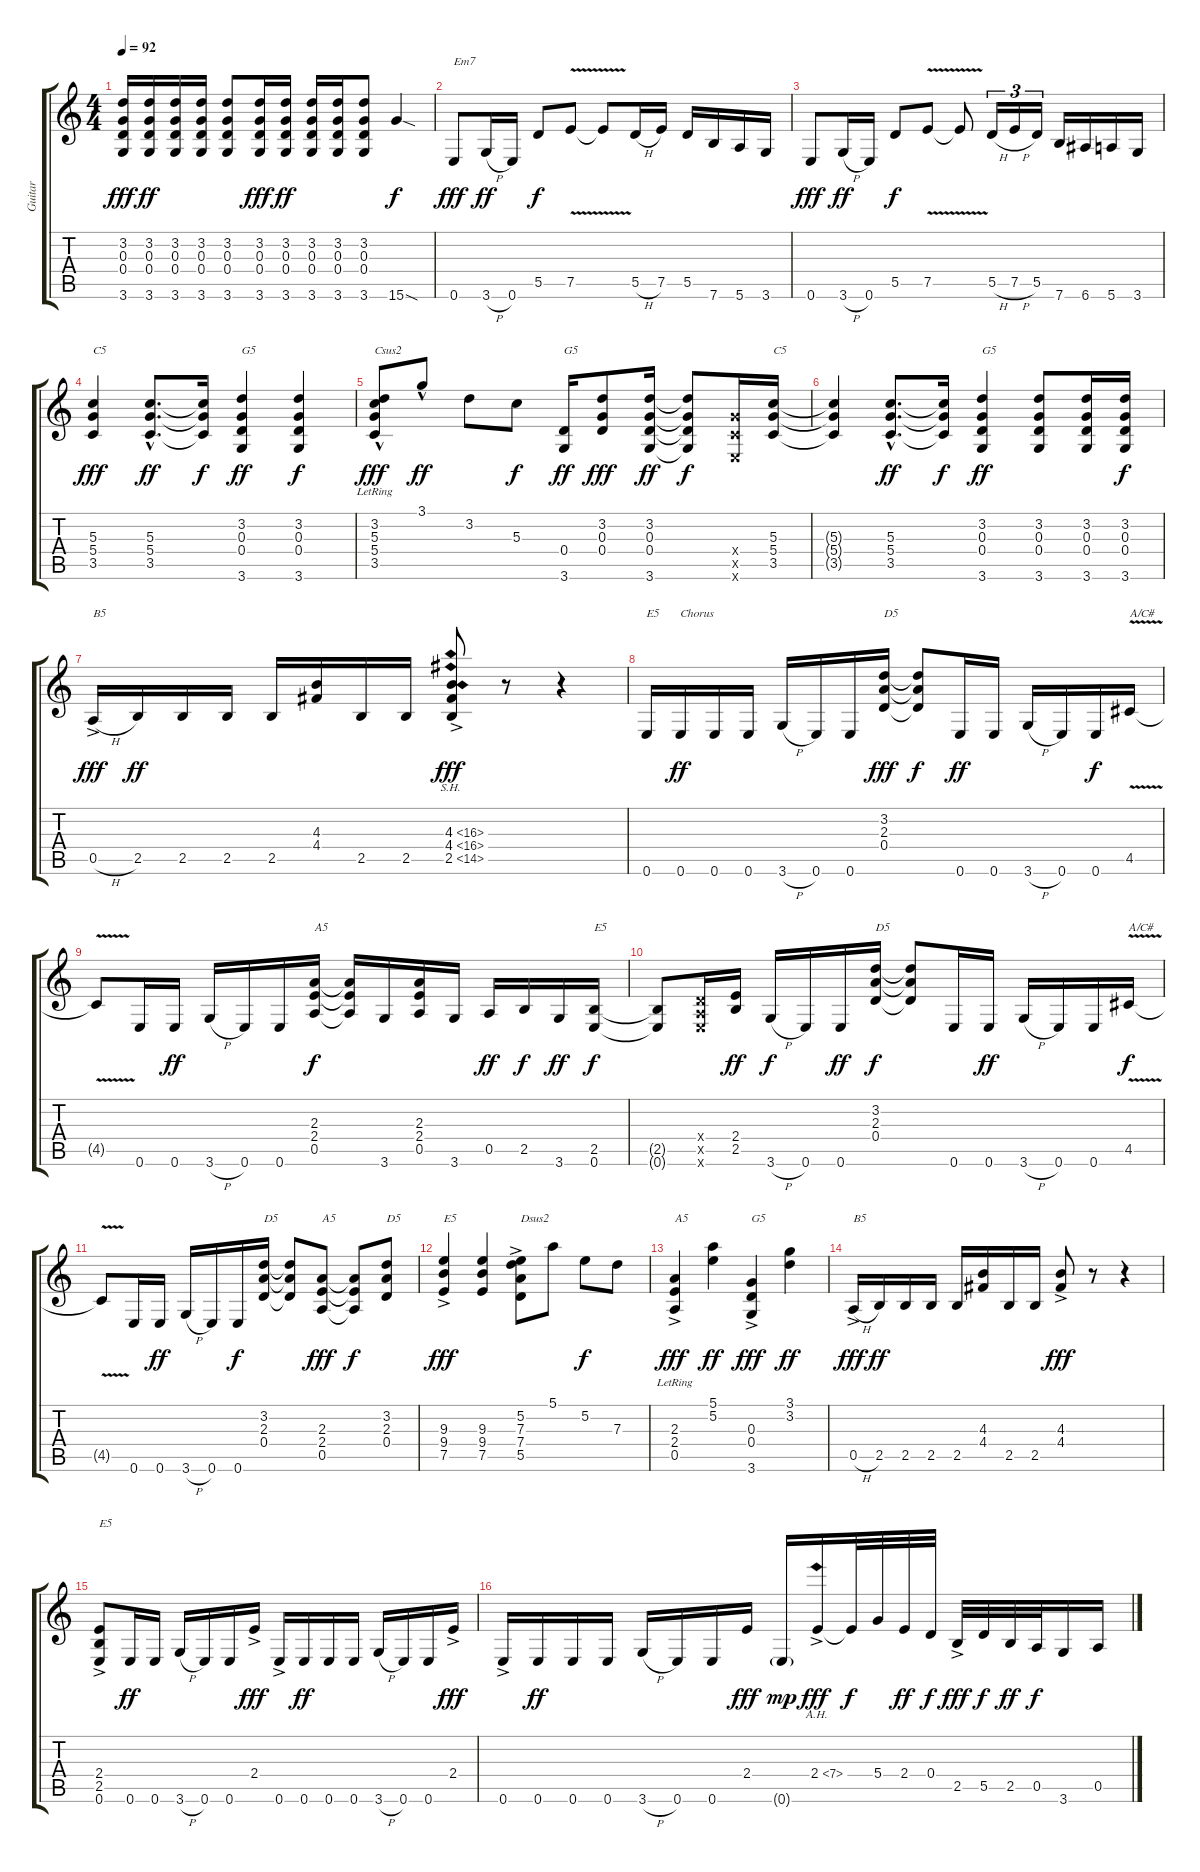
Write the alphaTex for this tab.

\track ("Guitar" "Guitar") {instrument overdrivenguitar}
\staff {score tabs}
\tuning (E4 B3 G3 D3 A2 E2) {hide}
\ts (4 4)
\tempo 92
\clef g2
\ks c
(3.2 0.3 0.4 3.6).16{dy fff} (3.2 0.3 0.4 3.6).16{dy ff} (3.2 0.3 0.4 3.6).16 (3.2 0.3 0.4 3.6).16 (3.2 0.3 0.4 3.6).8 (3.2 0.3 0.4 3.6).16{dy fff} (3.2 0.3 0.4 3.6).16{dy ff} (3.2 0.3 0.4 3.6).16 (3.2 0.3 0.4 3.6).16 (3.2 0.3 0.4 3.6).8 15.6{sod}.4{dy f} |
0.6.8{txt "Em7" dy fff} 3.6{h}.16{dy ff} 0.6.16 5.5.8{dy f} 7.5{v}.8 7.5{t}.8 5.5{h}.16 7.5.16 5.5.16 7.6.16 5.6.16 3.6.16 |
0.6.8{dy fff} 3.6{h}.16{dy ff} 0.6.16 5.5.8{dy f} 7.5{v}.8 7.5{t}.8 5.5{h}.16{tu (3 2)} 7.5{h}.16{tu (3 2)} 5.5.16{tu (3 2)} 7.6.16 6.6.16 5.6.16 3.6.16 |
(5.3 5.4 3.5).4{txt "C5" dy fff} (5.3{hac} 5.4{hac} 3.5{hac}).8{d dy ff} (5.3{t} 5.4{t} 3.5{t}).16{dy f} (3.2 0.3 0.4 3.6).4{txt "G5" dy ff} (3.2 0.3 0.4 3.6).4{dy f} |
(3.2 5.3{hac} 5.4 3.5{lr}).8{txt "Csus2" dy fff} 3.1{hac}.8{dy ff} 3.2.8 5.3.8{dy f} (0.4 3.6).16{txt "G5" dy ff} (3.2 0.3 0.4).8{dy fff} (3.2 0.3 0.4 3.6).16{dy ff} (3.2{t} 0.3{t} 0.4{t} 3.6{t}).8{dy f} (5.4{x} 3.5{x} 0.6{x}).16 (5.3 5.4 3.5).16{txt "C5"} |
(5.3{t} 5.4{t} 3.5{t}).4 (5.3{hac} 5.4{hac} 3.5{hac}).8{d dy ff} (5.3{t} 5.4{t} 3.5{t}).16{dy f} (3.2 0.3 0.4 3.6).4{txt "G5" dy ff} (3.2 0.3 0.4 3.6).8 (3.2 0.3 0.4 3.6).16 (3.2 0.3 0.4 3.6).16{dy f} |
0.5{h ac}.16{txt "B5" dy fff} 2.5.16{dy ff} 2.5.16 2.5.16 2.5.16 (4.3 4.4).16 2.5.16 2.5.16 (4.3{sh 12} 4.4{sh 12 ac} 2.5{sh 12}).8{dy fff} r.8 r.4 |
0.6.16{txt "E5"} 0.6.16{txt "Chorus" dy ff} 0.6.16 0.6.16 3.6{h}.16 0.6.16 0.6.16 (3.2 2.3 0.4).16{txt "D5" dy fff} (3.2{t} 2.3{t} 0.4{t}).8{dy f} 0.6.16{dy ff} 0.6.16 3.6{h}.16 0.6.16 0.6.16{dy f} 4.5{v}.16{txt "A/C#"} |
4.5{t}.8 0.6.16 0.6.16{dy ff} 3.6{h}.16 0.6.16 0.6.16 (2.3 2.4 0.5).16{txt "A5" dy f} (2.3{t} 2.4{t} 0.5{t}).16 3.6.16 (2.3 2.4 0.5).16 3.6.16 0.5.16{dy ff} 2.5.16{dy f} 3.6.16{dy ff} (2.5 0.6).16{txt "E5" dy f} |
(2.5{t} 0.6{t}).8 (0.4{x} 0.5{x} 0.6{x}).16 (2.4 2.5).16{dy ff} 3.6{h}.16{dy f} 0.6.16 0.6.16{dy ff} (3.2 2.3 0.4).16{txt "D5" dy f} (3.2{t} 2.3{t} 0.4{t}).8 0.6.16 0.6.16{dy ff} 3.6{h}.16 0.6.16 0.6.16 4.5{v}.16{txt "A/C#" dy f} |
4.5{t}.8 0.6.16 0.6.16{dy ff} 3.6{h}.16 0.6.16 0.6.16{dy f} (3.2 2.3 0.4).16{txt "D5"} (3.2{t} 2.3{t} 0.4{t}).8 (2.3 2.4 0.5).8{txt "A5" dy fff} (2.3{t} 2.4{t} 0.5{t}).8{dy f} (3.2 2.3 0.4).8{txt "D5"} |
(9.3 9.4{ac} 7.5).4{txt "E5" dy fff} (9.3 9.4 7.5).4 (5.2 7.3 7.4 5.5{ac}).8{txt "Dsus2"} 5.1.8 5.2.8{dy f} 7.3.8 |
(2.3 2.4{lr} 0.5{ac}).4{txt "A5" dy fff} (5.1 5.2).4{dy ff} (0.3 0.4 3.6{ac}).4{txt "G5" dy fff} (3.1 3.2).4{dy ff} |
0.5{h ac}.16{txt "B5" dy fff} 2.5.16{dy ff} 2.5.16 2.5.16 2.5.16 (4.3 4.4).16 2.5.16 2.5.16 (4.3{ac} 4.4).8{dy fff} r.8 r.4 |
(2.4{ac} 2.5 0.6).8{txt "E5"} 0.6.16{dy ff} 0.6.16 3.6{h}.16 0.6.16 0.6.16 2.4{ac}.16{dy fff} 0.6{ac}.16 0.6.16{dy ff} 0.6.16 0.6.16 3.6{h}.16 0.6.16 0.6.16 2.4{ac}.16{dy fff} |
0.6{ac}.16 0.6.16{dy ff} 0.6.16 0.6.16 3.6{h}.16 0.6.16 0.6.16 2.4.16{dy fff} 0.6{g}.16{dy mp} 2.4{ah 5 ac}.16{dy fff} 2.4{t}.32{dy f} 5.4.32 2.4.32{dy ff} 0.4.32{dy f} 2.5{ac}.32{dy fff} 5.5.32{dy f} 2.5.32{dy ff} 0.5.32{dy f} 3.6.16 0.5.16
